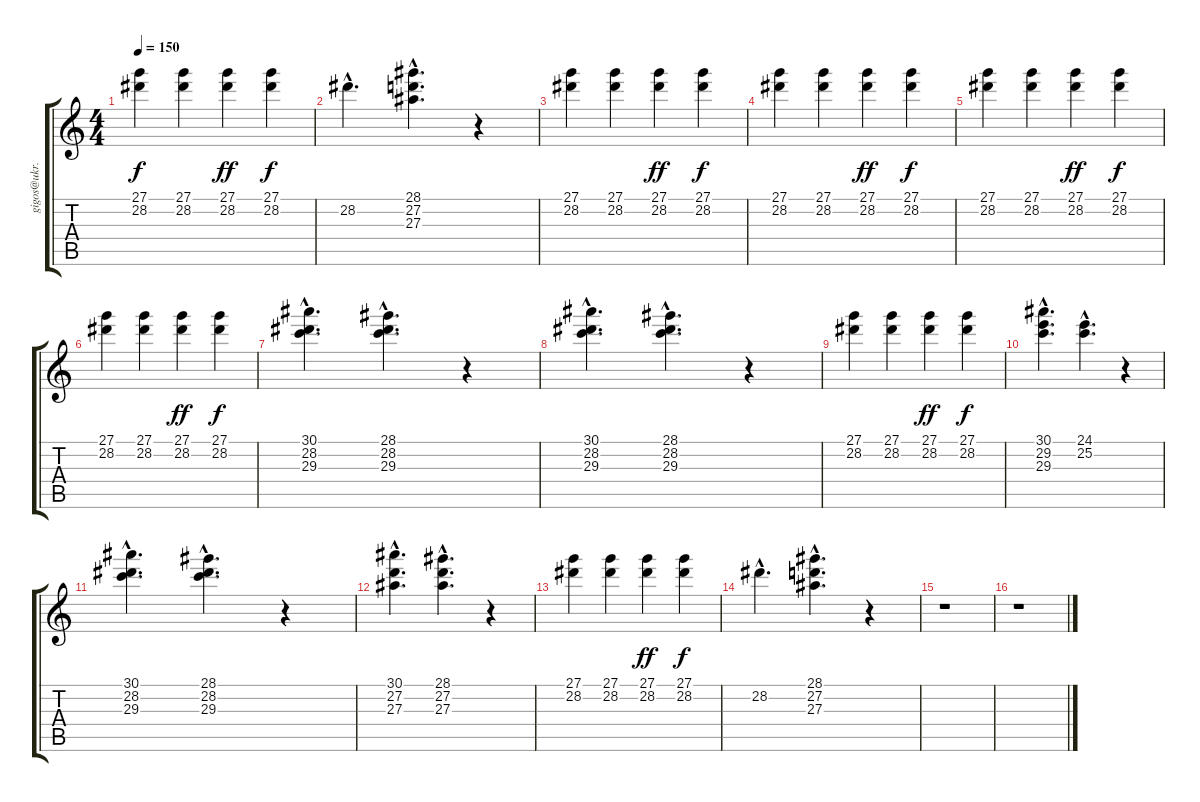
\track ("" "gigos@ukr.") {instrument percussiveorgan}
\staff {score tabs}
\tuning (E4 B3 G3 D3 A2 E2) {hide}
\ts (4 4)
\tempo 150
\clef g2
\ks c
(27.1 28.2).4{dy f} (27.1 28.2).4 (27.1 28.2).4{dy ff} (27.1 28.2).4{dy f} |
28.2{hac}.4{d} (28.1{hac} 27.2{hac} 27.3{hac}).4{d} r.4 |
(27.1 28.2).4 (27.1 28.2).4 (27.1 28.2).4{dy ff} (27.1 28.2).4{dy f} |
(27.1 28.2).4 (27.1 28.2).4 (27.1 28.2).4{dy ff} (27.1 28.2).4{dy f} |
(27.1 28.2).4 (27.1 28.2).4 (27.1 28.2).4{dy ff} (27.1 28.2).4{dy f} |
(27.1 28.2).4 (27.1 28.2).4 (27.1 28.2).4{dy ff} (27.1 28.2).4{dy f} |
(30.1{hac} 28.2{hac} 29.3{hac}).4{d} (28.1{hac} 28.2{hac} 29.3{hac}).4{d} r.4 |
(30.1{hac} 28.2{hac} 29.3{hac}).4{d} (28.1{hac} 28.2{hac} 29.3{hac}).4{d} r.4 |
(27.1 28.2).4 (27.1 28.2).4 (27.1 28.2).4{dy ff} (27.1 28.2).4{dy f} |
(30.1{hac} 29.2{hac} 29.3{hac}).4{d} (24.1{hac} 25.2{hac}).4{d} r.4 |
(30.1{hac} 28.2{hac} 29.3{hac}).4{d} (28.1{hac} 28.2{hac} 29.3{hac}).4{d} r.4 |
(30.1{hac} 27.2{hac} 27.3{hac}).4{d} (28.1{hac} 27.2{hac} 27.3{hac}).4{d} r.4 |
(27.1 28.2).4 (27.1 28.2).4 (27.1 28.2).4{dy ff} (27.1 28.2).4{dy f} |
28.2{hac}.4{d} (28.1{hac} 27.2{hac} 27.3{hac}).4{d} r.4 |
r.1 |
r.1
